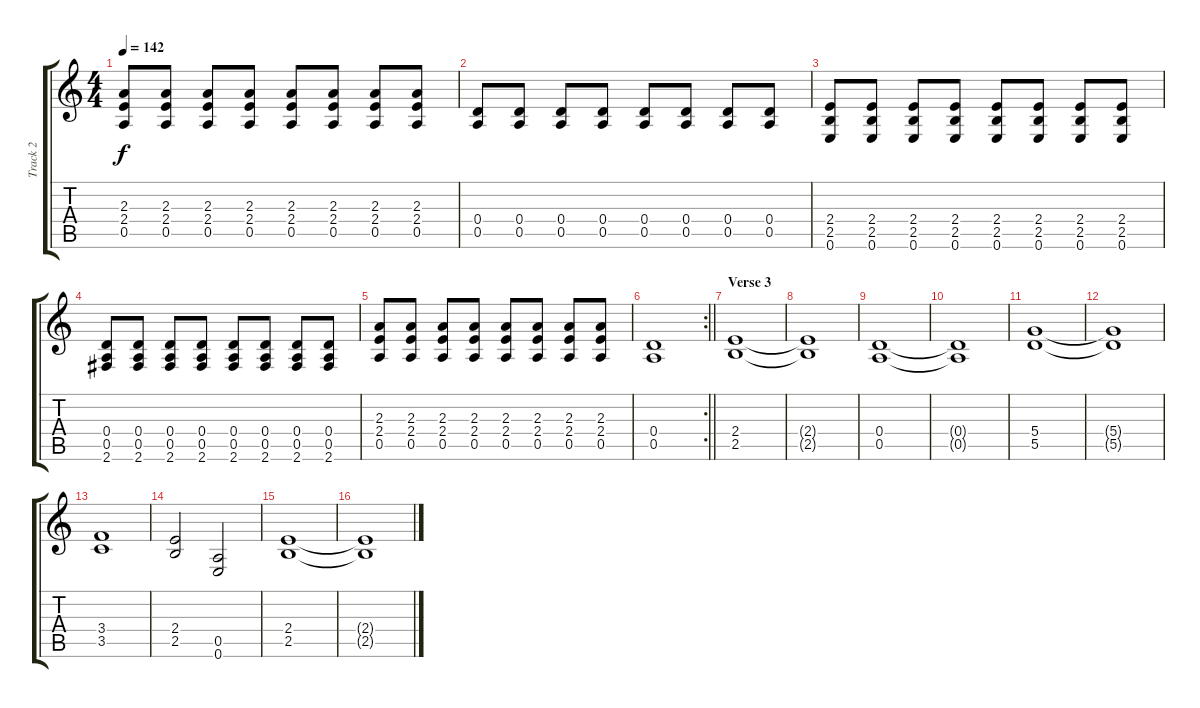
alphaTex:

\track ("Track 2" "Track 2") {instrument overdrivenguitar}
\staff {score tabs}
\tuning (E4 B3 G3 D3 A2 E2) {hide}
\ts (4 4)
\tempo 142
\clef g2
\ks c
(2.3 2.4 0.5).8{dy f} (2.3 2.4 0.5).8 (2.3 2.4 0.5).8 (2.3 2.4 0.5).8 (2.3 2.4 0.5).8 (2.3 2.4 0.5).8 (2.3 2.4 0.5).8 (2.3 2.4 0.5).8 |
(0.4 0.5).8 (0.4 0.5).8 (0.4 0.5).8 (0.4 0.5).8 (0.4 0.5).8 (0.4 0.5).8 (0.4 0.5).8 (0.4 0.5).8 |
(2.4 2.5 0.6).8 (2.4 2.5 0.6).8 (2.4 2.5 0.6).8 (2.4 2.5 0.6).8 (2.4 2.5 0.6).8 (2.4 2.5 0.6).8 (2.4 2.5 0.6).8 (2.4 2.5 0.6).8 |
(0.4 0.5 2.6).8 (0.4 0.5 2.6).8 (0.4 0.5 2.6).8 (0.4 0.5 2.6).8 (0.4 0.5 2.6).8 (0.4 0.5 2.6).8 (0.4 0.5 2.6).8 (0.4 0.5 2.6).8 |
(2.3 2.4 0.5).8 (2.3 2.4 0.5).8 (2.3 2.4 0.5).8 (2.3 2.4 0.5).8 (2.3 2.4 0.5).8 (2.3 2.4 0.5).8 (2.3 2.4 0.5).8 (2.3 2.4 0.5).8 |
\rc 2
\barLineRight lightlight
(0.4 0.5).1 |
\section ("" "Verse 3")
(2.4 2.5).1 |
(2.4{t} 2.5{t}).1 |
(0.4 0.5).1 |
(0.4{t} 0.5{t}).1 |
(5.4 5.5).1 |
(5.4{t} 5.5{t}).1 |
(3.4 3.5).1 |
(2.4 2.5).2 (0.5 0.6).2 |
(2.4 2.5).1 |
(2.4{t} 2.5{t}).1
